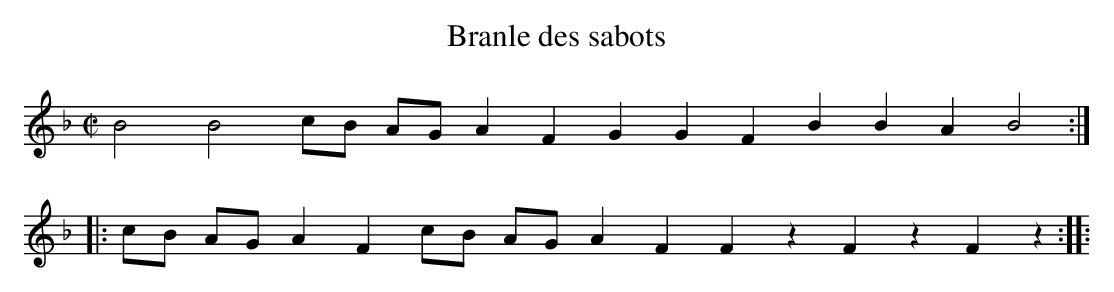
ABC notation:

X:1
T:Branle des sabots
M:C|
L:1/8
K:F
B4 B4 cB AG A2 F2 G2 G2 F2 B2 B2 A2 B4 ::
cB AG A2 F2 cB AG A2 F2 F2 z2 F2 z2 F2 z2 ::
